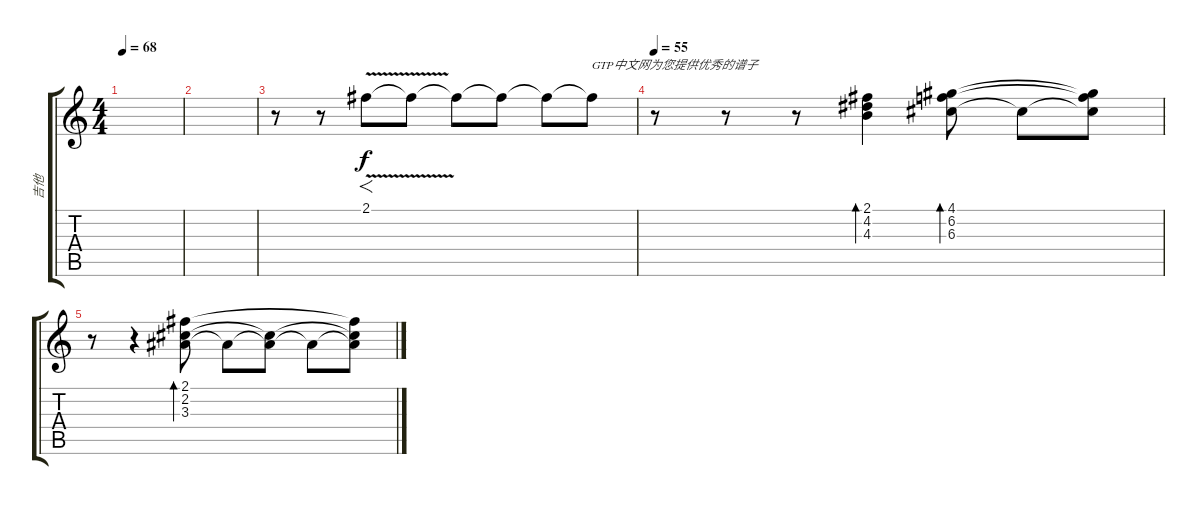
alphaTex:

\track ("吉他" "吉他") {instrument acousticguitarsteel}
\staff {score tabs}
\tuning (E4 B3 G3 D3 A2 E2) {hide}
\ts (4 4)
\tempo 68
\clef g2
\ks c
|
|
r.8 r.8 2.1{v}.8{f} 2.1{t}.8 2.1{t}.8 2.1{t}.8{volume 6} 2.1{t}.8{volume 4} 2.1{t}.8{txt "GTP中文网为您提供优秀的谱子"} |
\tempo 55
r.8{volume 8 instrument acousticguitarsteel} r.8 r.8 (2.1 4.2 4.3).4{bd 120} (4.1 6.2 6.3).8{bd 120} 6.3{t}.8 (4.1{t} 6.2{t} 6.3{t}).8 |
r.8 r.4 (2.1 2.2 3.3).8{bd 480} 3.3{t}.8 (2.2{t} 3.3{t}).8 3.3{t}.8 (2.1{t} 2.2{t} 3.3{t}).8
